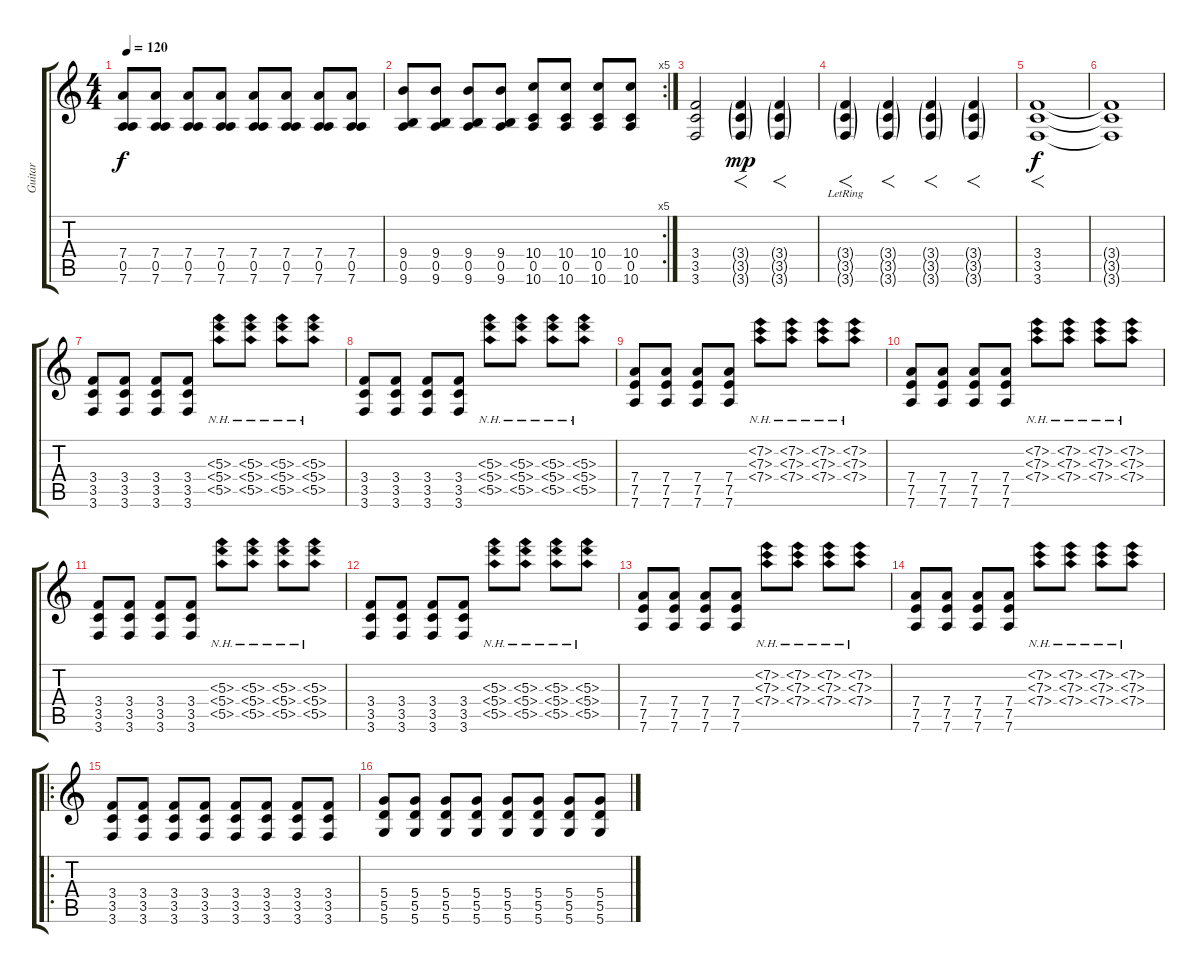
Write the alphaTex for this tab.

\track ("Guitar" "Guitar") {instrument electricguitarclean}
\staff {score tabs}
\tuning (D4 A3 F3 D3 A2 D2) {hide}
\ts (4 4)
\tempo 120
\clef g2
\ks c
(7.4 0.5 7.6).8{dy f} (7.4 0.5 7.6).8 (7.4 0.5 7.6).8 (7.4 0.5 7.6).8 (7.4 0.5 7.6).8 (7.4 0.5 7.6).8 (7.4 0.5 7.6).8 (7.4 0.5 7.6).8 |
\rc 5
(9.4 0.5 9.6).8 (9.4 0.5 9.6).8 (9.4 0.5 9.6).8 (9.4 0.5 9.6).8 (10.4 0.5 10.6).8 (10.4 0.5 10.6).8 (10.4 0.5 10.6).8 (10.4 0.5 10.6).8 |
(3.4 3.5 3.6).2 (3.4{g} 3.5{g} 3.6{g}).4{f dy mp} (3.4{g} 3.5{g} 3.6{g}).4{f} |
(3.4{g} 3.5{g lr} 3.6{g}).4{f} (3.4{g} 3.5{g} 3.6{g}).4{f} (3.4{g} 3.5{g} 3.6{g}).4{f} (3.4{g} 3.5{g} 3.6{g}).4{f} |
(3.4 3.5 3.6).1{f dy f instrument distortionguitar} |
(3.4{t} 3.5{t} 3.6{t}).1 |
(3.4 3.5 3.6).8{instrument distortionguitar} (3.4 3.5 3.6).8 (3.4 3.5 3.6).8 (3.4 3.5 3.6).8 (5.3{nh} 5.4{nh} 5.5{nh}).8 (5.3{nh} 5.4{nh} 5.5{nh}).8 (5.3{nh} 5.4{nh} 5.5{nh}).8 (5.3{nh} 5.4{nh} 5.5{nh}).8 |
(3.4 3.5 3.6).8 (3.4 3.5 3.6).8 (3.4 3.5 3.6).8 (3.4 3.5 3.6).8 (5.3{nh} 5.4{nh} 5.5{nh}).8 (5.3{nh} 5.4{nh} 5.5{nh}).8 (5.3{nh} 5.4{nh} 5.5{nh}).8 (5.3{nh} 5.4{nh} 5.5{nh}).8 |
(7.4 7.5 7.6).8 (7.4 7.5 7.6).8 (7.4 7.5 7.6).8 (7.4 7.5 7.6).8 (7.2{nh} 7.3{nh} 7.4{nh}).8 (7.2{nh} 7.3{nh} 7.4{nh}).8 (7.2{nh} 7.3{nh} 7.4{nh}).8 (7.2{nh} 7.3{nh} 7.4{nh}).8 |
(7.4 7.5 7.6).8 (7.4 7.5 7.6).8 (7.4 7.5 7.6).8 (7.4 7.5 7.6).8 (7.2{nh} 7.3{nh} 7.4{nh}).8 (7.2{nh} 7.3{nh} 7.4{nh}).8 (7.2{nh} 7.3{nh} 7.4{nh}).8 (7.2{nh} 7.3{nh} 7.4{nh}).8 |
(3.4 3.5 3.6).8{instrument distortionguitar} (3.4 3.5 3.6).8 (3.4 3.5 3.6).8 (3.4 3.5 3.6).8 (5.3{nh} 5.4{nh} 5.5{nh}).8 (5.3{nh} 5.4{nh} 5.5{nh}).8 (5.3{nh} 5.4{nh} 5.5{nh}).8 (5.3{nh} 5.4{nh} 5.5{nh}).8 |
(3.4 3.5 3.6).8 (3.4 3.5 3.6).8 (3.4 3.5 3.6).8 (3.4 3.5 3.6).8 (5.3{nh} 5.4{nh} 5.5{nh}).8 (5.3{nh} 5.4{nh} 5.5{nh}).8 (5.3{nh} 5.4{nh} 5.5{nh}).8 (5.3{nh} 5.4{nh} 5.5{nh}).8 |
(7.4 7.5 7.6).8 (7.4 7.5 7.6).8 (7.4 7.5 7.6).8 (7.4 7.5 7.6).8 (7.2{nh} 7.3{nh} 7.4{nh}).8 (7.2{nh} 7.3{nh} 7.4{nh}).8 (7.2{nh} 7.3{nh} 7.4{nh}).8 (7.2{nh} 7.3{nh} 7.4{nh}).8 |
(7.4 7.5 7.6).8 (7.4 7.5 7.6).8 (7.4 7.5 7.6).8 (7.4 7.5 7.6).8 (7.2{nh} 7.3{nh} 7.4{nh}).8 (7.2{nh} 7.3{nh} 7.4{nh}).8 (7.2{nh} 7.3{nh} 7.4{nh}).8 (7.2{nh} 7.3{nh} 7.4{nh}).8 |
\ro
(3.4 3.5 3.6).8{instrument distortionguitar} (3.4 3.5 3.6).8 (3.4 3.5 3.6).8 (3.4 3.5 3.6).8 (3.4 3.5 3.6).8 (3.4 3.5 3.6).8 (3.4 3.5 3.6).8 (3.4 3.5 3.6).8 |
(5.4 5.5 5.6).8 (5.4 5.5 5.6).8 (5.4 5.5 5.6).8 (5.4 5.5 5.6).8 (5.4 5.5 5.6).8 (5.4 5.5 5.6).8 (5.4 5.5 5.6).8 (5.4 5.5 5.6).8
